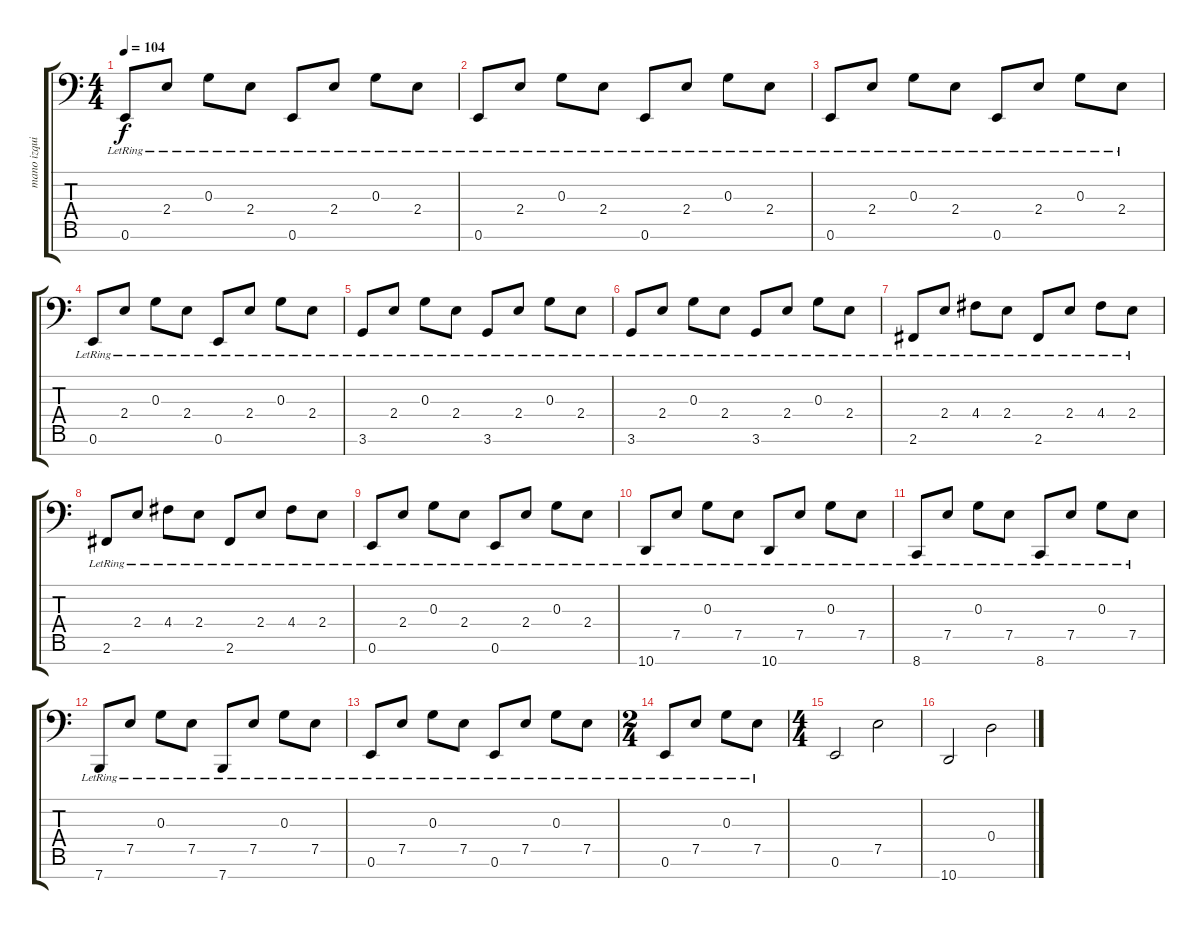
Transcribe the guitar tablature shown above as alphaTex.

\track ("mano izquierda" "mano izqui") {instrument acousticgrandpiano}
\staff {score tabs}
\tuning (E4 B3 G3 D3 A2 E2 E1) {hide}
\ts (4 4)
\tempo 104
\clef f4
\ks c
0.6{lr}.8{dy f} 2.4{lr}.8 0.3{lr}.8 2.4{lr}.8 0.6{lr}.8 2.4{lr}.8 0.3{lr}.8 2.4{lr}.8 |
0.6{lr}.8 2.4{lr}.8 0.3{lr}.8 2.4{lr}.8 0.6{lr}.8 2.4{lr}.8 0.3{lr}.8 2.4{lr}.8 |
0.6{lr}.8 2.4{lr}.8 0.3{lr}.8 2.4{lr}.8 0.6{lr}.8 2.4{lr}.8 0.3{lr}.8 2.4{lr}.8 |
0.6{lr}.8 2.4{lr}.8 0.3{lr}.8 2.4{lr}.8 0.6{lr}.8 2.4{lr}.8 0.3{lr}.8 2.4{lr}.8 |
3.6{lr}.8 2.4{lr}.8 0.3{lr}.8 2.4{lr}.8 3.6{lr}.8 2.4{lr}.8 0.3{lr}.8 2.4{lr}.8 |
3.6{lr}.8 2.4{lr}.8 0.3{lr}.8 2.4{lr}.8 3.6{lr}.8 2.4{lr}.8 0.3{lr}.8 2.4{lr}.8 |
2.6{lr}.8 2.4{lr}.8 4.4{lr}.8 2.4{lr}.8 2.6{lr}.8 2.4{lr}.8 4.4{lr}.8 2.4{lr}.8 |
2.6{lr}.8 2.4{lr}.8 4.4{lr}.8 2.4{lr}.8 2.6{lr}.8 2.4{lr}.8 4.4{lr}.8 2.4{lr}.8 |
0.6{lr}.8 2.4{lr}.8 0.3{lr}.8 2.4{lr}.8 0.6{lr}.8 2.4{lr}.8 0.3{lr}.8 2.4{lr}.8 |
10.7{lr}.8 7.5{lr}.8 0.3{lr}.8 7.5{lr}.8 10.7{lr}.8 7.5{lr}.8 0.3{lr}.8 7.5{lr}.8 |
8.7{lr}.8 7.5{lr}.8 0.3{lr}.8 7.5{lr}.8 8.7{lr}.8 7.5{lr}.8 0.3{lr}.8 7.5{lr}.8 |
7.7{lr}.8 7.5{lr}.8 0.3{lr}.8 7.5{lr}.8 7.7{lr}.8 7.5{lr}.8 0.3{lr}.8 7.5{lr}.8 |
0.6{lr}.8 7.5{lr}.8 0.3{lr}.8 7.5{lr}.8 0.6{lr}.8 7.5{lr}.8 0.3{lr}.8 7.5{lr}.8 |
\ts (2 4)
0.6{lr}.8 7.5{lr}.8 0.3{lr}.8 7.5{lr}.8 |
\ts (4 4)
0.6.2 7.5.2 |
10.7.2 0.4.2
